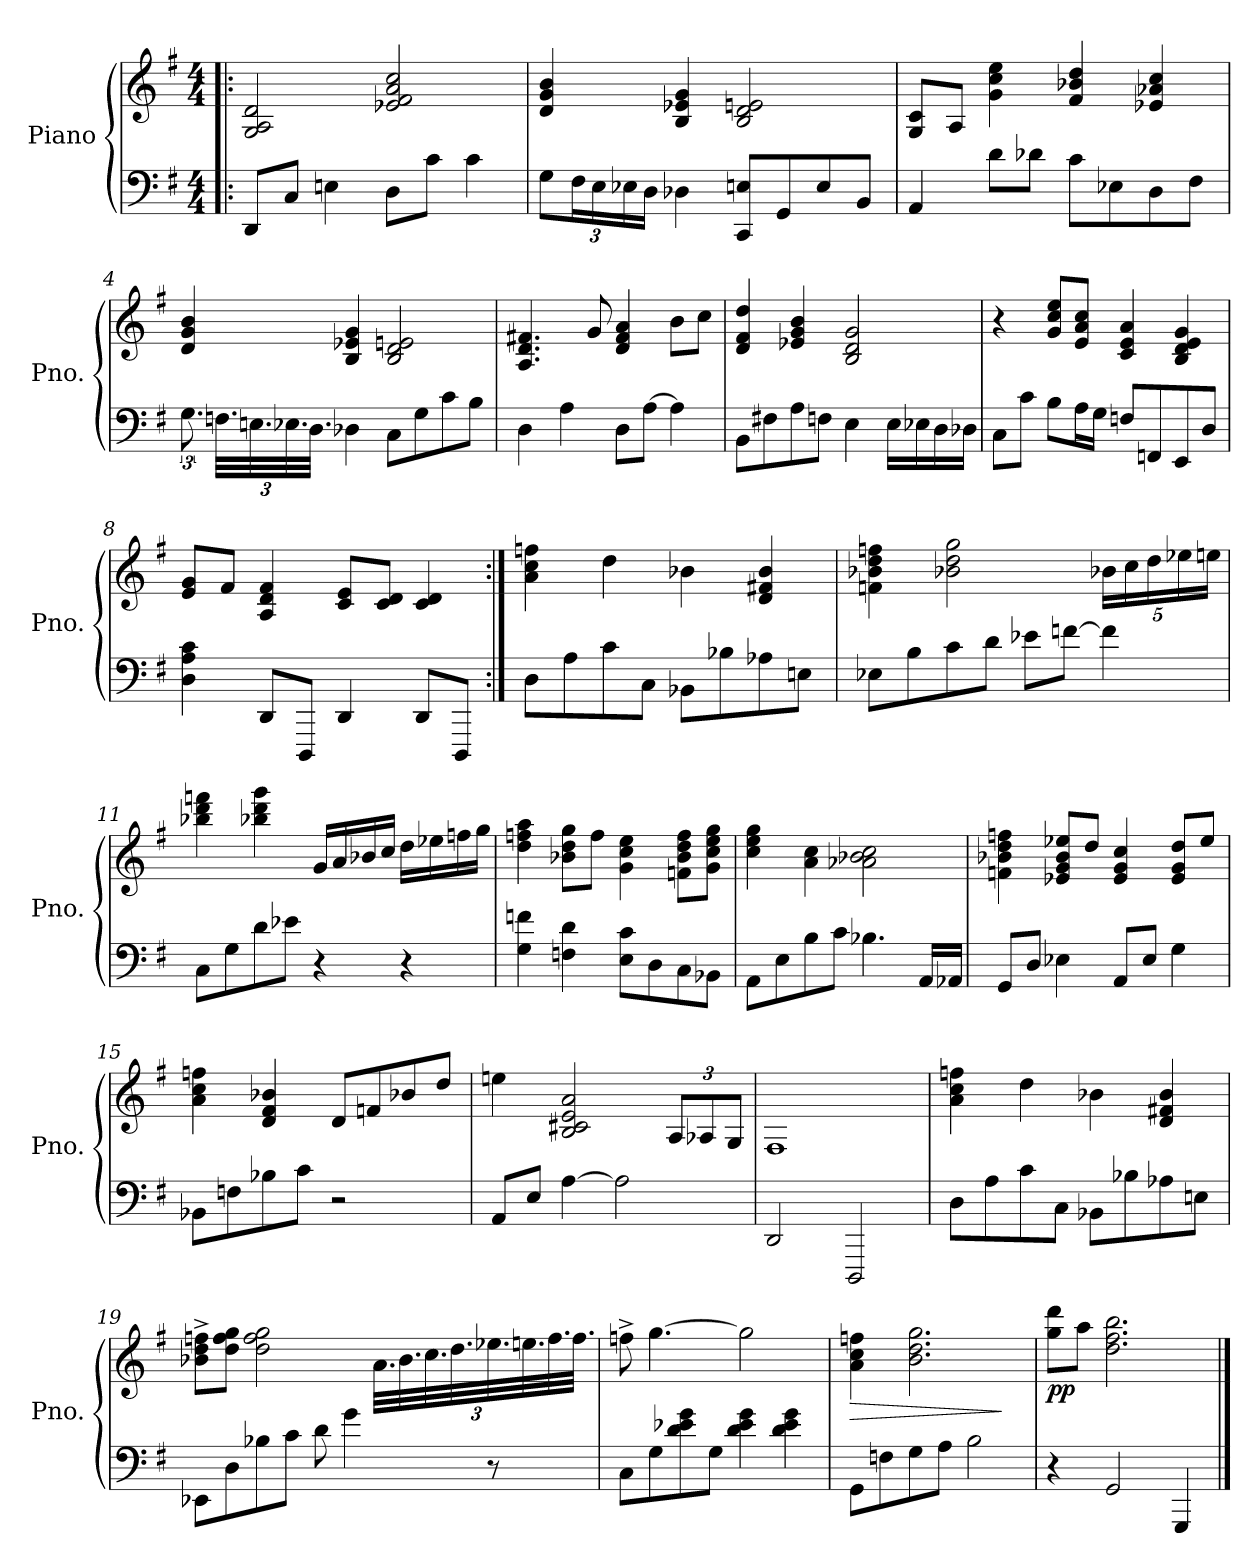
**kern	**kern	**dynam
*part1	*part1	*part1
*staff2	*staff1	*staff1/2
*I"Piano	*	*
*I'Pno.	*	*
*clefF4	*clefG2	*
*k[f#]	*k[f#]	*
*M4/4	*M4/4	*
*MM75	*MM75	*
=1!|:	=1!|:	=1!|:
8DD/L	2G/ 2A/ 2d/	.
8C/J	.	.
4En\	.	.
8D\L	2e-X/ 2f#/ 2a/ 2cc/	.
8c\J	.	.
4c\	.	.
=2	=2	=2
*Xbrackettup	*	*
12G\L	4d/ 4g/ 4b/	.
24F#\L	.	.
24E\	.	.
24E-X\	.	.
24D\JJ	.	.
4D-X\	4B/ 4e-X/ 4g/	.
8CC/ 8En/L	2B/ 2d/ 2en/	.
8GG/	.	.
8E/	.	.
8BB/J	.	.
=3	=3	=3
4AA/	8G/ 8c/L	.
.	8A/J	.
8d\L	4g\ 4cc\ 4ee\	.
8d-X\J	.	.
8c\L	4f#/ 4b-X/ 4dd/	.
8E-X\	.	.
8D\	4e-X/ 4a-X/ 4cc/	.
8F#\J	.	.
=4	=4	=4
*brackettup	*	*
12.G\	4d/ 4g/ 4b/	.
48.Fn\LL	.	.
48.En\	.	.
48.E-X\	.	.
48.D\JJ	.	.
4D-X\	4B/ 4e-X/ 4g/	.
8C\L	2B/ 2d/ 2en/	.
8G\	.	.
8c\	.	.
8B\J	.	.
=5	=5	=5
4D\	4.A/ 4.d/ 4.f#X/	.
4A\	.	.
.	8g/	.
8D\L	4d/ 4f#/ 4a/	.
[8A\J	.	.
4A\]	8b\L	.
.	8cc\J	.
!!LO:LB:g=z
=6	=6	=6
8BB\L	4d/ 4f#/ 4dd/	.
8F#X\	.	.
8A\	4e-X/ 4g/ 4b/	.
8Fn\J	.	.
4E\	2B/ 2d/ 2g/	.
16E\LL	.	.
16E-X\	.	.
16D\	.	.
16D-X\JJ	.	.
=7	=7	=7
8C\L	4r	.
8c\J	.	.
8B\L	8g/ 8cc/ 8ee/L	.
16A\L	8e/ 8a/ 8cc/J	.
16G\JJ	.	.
8Fn/L	4c/ 4e/ 4a/	.
8FFn/	.	.
8EE/	4B/ 4d/ 4e/ 4g/	.
8D/J	.	.
=8	=8	=8
4D\ 4A\ 4c\	8e/ 8g/L	.
.	8f#/J	.
8DD/L	4A/ 4d/ 4f#/	.
8DDD/J	.	.
4DD/	8c/ 8e/L	.
.	8c/ 8d/J	.
8DD/L	4c/ 4d/	.
8DDD/J	.	.
=9:|!	=9:|!	=9:|!
8D\L	4a\ 4cc\ 4ffn\	.
8A\	.	.
8c\	4dd\	.
8C\J	.	.
8BB-X\L	4b-X\	.
8B-X\	.	.
8A-X\	4d/ 4f#X/ 4b-/	.
8En\J	.	.
!!LO:LB:g=z
=10	=10	=10
8E-X\L	4fn\ 4b-X\ 4dd\ 4ffn\	.
8B\	.	.
8c\	2b-X\ 2dd\ 2gg\	.
8d\J	.	.
8e-X\L	.	.
[8fn\J	.	.
*	*Xbrackettup	*
4f\]	20b-X\LL	.
.	20cc\	.
.	20dd\	.
.	20ee-X\	.
.	20een\JJ	.
=11	=11	=11
8C\L	4bb-X\ 4ddd\ 4fffn\	.
8G\	.	.
8d\	4bb-X\ 4ddd\ 4ggg\	.
8e-X\J	.	.
4r	16g/LL	.
.	16a/	.
.	16b-X/	.
.	16cc/JJ	.
4r	16dd\LL	.
.	16ee-X\	.
.	16ffn\	.
.	16gg\JJ	.
=12	=12	=12
4G\ 4fn\	4dd\ 4ffn\ 4aa\	.
4Fn\ 4d\	8b-X\ 8dd\ 8gg\L	.
.	8ff\J	.
8E\ 8c\L	4g\ 4cc\ 4ee\	.
8D\	.	.
8C\	8fn\ 8b-\ 8dd\ 8ff\L	.
8BB-X\J	8g\ 8cc\ 8ee\ 8gg\J	.
=13	=13	=13
8AA\L	4cc\ 4ee\ 4gg\	.
8E\	.	.
8B\	4a\ 4cc\	.
8c\J	.	.
4.B-X\	2a-X\ 2b-X\ 2cc\	.
16AA/LL	.	.
16AA-X/JJ	.	.
=14	=14	=14
8GG/L	4fn\ 4b-X\ 4dd\ 4ffn\	.
8D/J	.	.
4E-X\	8e-X/ 8g/ 8b-/ 8ee-X/L	.
.	8dd/J	.
8AA/L	4e-/ 4g/ 4cc/	.
8E-/J	.	.
4G\	8e-/ 8g/ 8dd/L	.
.	8ee-/J	.
!!LO:LB:g=z
=15	=15	=15
8BB-X\L	4a\ 4cc\ 4ffn\	.
8Fn\	.	.
8B-X\	4d/ 4f#/ 4b-X/	.
8c\J	.	.
2r	8d/L	.
.	8fn/	.
.	8b-X/	.
.	8dd/J	.
=16	=16	=16
8AA/L	4een\	.
8E/J	.	.
[4A\	2B/ 2c#X/ 2e/ 2a/	.
2A\]	.	.
.	12A/L	.
.	12A-X/	.
.	12G/J	.
=17	=17	=17
2DD/	1F#	.
2DDD/	.	.
!!LO:LB:g=z
=18	=18	=18
8D\L	4a\ 4cc\ 4ffn\	.
8A\	.	.
8c\	4dd\	.
8C\J	.	.
8BB-X\L	4b-X\	.
8B-X\	.	.
8A-X\	4d/ 4f#X/ 4b-/	.
8En\J	.	.
=19	=19	=19
8EE-X\L	8b-X\^ 8dd\^ 8ffn\^L	.
8D\	8dd\ 8ff\ 8gg\J	.
8B-X\	2dd\ 2ff\ 2gg\	.
8c\J	.	.
8d\	.	.
4g\	.	.
.	48.a\LL	.
.	48.b-\	.
.	48.cc\	.
.	48.dd\	.
8r	48.ee-X\	.
.	48.een\	.
.	48.ff\	.
.	48.ff\JJ	.
=20	=20	=20
8C\L	8ffn^\	.
8G\	[4.gg\	.
8d\ 8e-X\ 8g\	.	.
8G\J	.	.
4d\ 4e-\ 4g\	2gg\]	.
4d\ 4e-\ 4g\	.	.
=21	=21	=21
!	!	!LO:HP:b
8GG\L	4a\ 4cc\ 4ffn\	>
8Fn\	.	.
8G\	2.b\ 2.dd\ 2.gg\	.
8A\J	.	.
2B\	.	.
.	.	]
=22	=22	=22
!	!	!LO:DY:b
4r	8gg\ 8ddd\L	pp
.	8aa\J	.
2GG/	2.dd\ 2.ff#\ 2.bb\	.
4GGG/	.	.
==	==	==
*-	*-	*-
